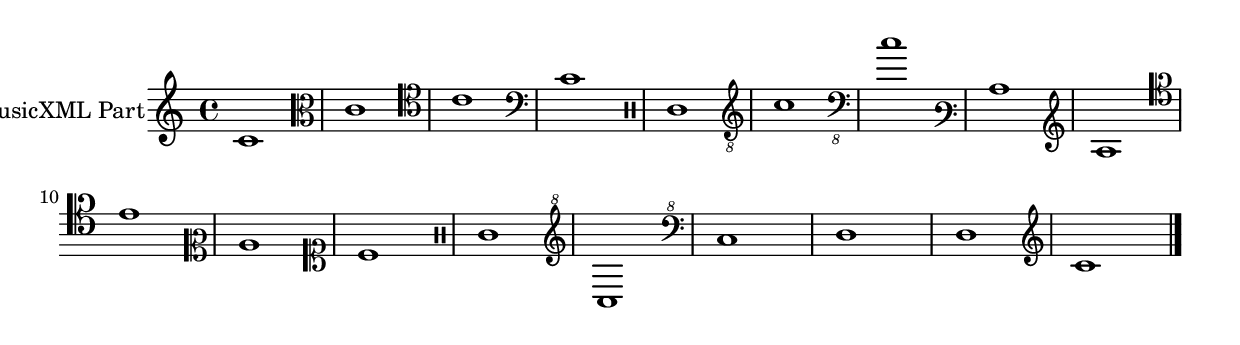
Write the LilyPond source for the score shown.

\version "2.18.2" 
\version "2.18.2" 
ponestaffone = \new Staff \with {
instrumentName = \markup { 

 \column { 


 \line { "MusicXML Part" 


 } 

 } 
 } 
 }{\autoBeamOff % measure 1
\clef treble \key c \major \time 4/4 c'1  | 

 % measure 2
\clef alto c'1  | 

 % measure 3
\clef tenor c'1  | 

 % measure 4
\clef bass c'1  | 

 % measure 5
\clef percussion c'1  | 

 % measure 6
\clef "treble_8" c'1  | 

 % measure 7
\clef "bass_8" c'1  | 

 % measure 8
\clef varbaritone c'1  | 

 % measure 9
\clef french c'1  | 

 % measure 10
\clef baritone c'1  | 

 % measure 11
\clef mezzosoprano c'1  | 

 % measure 12
\clef soprano c'1  | 

 % measure 13
\clef percussion c'1  | 

 % measure 14
\clef "treble^8" c'1  | 

 % measure 15
\clef "bass^8" c'1  | 

 % measure 16
\clef moderntab c'1  | 

 % measure 17
 c'1  | 

 % measure 18
\clef treble c'1  \bar "|."

 }

<<\ponestaffone>>